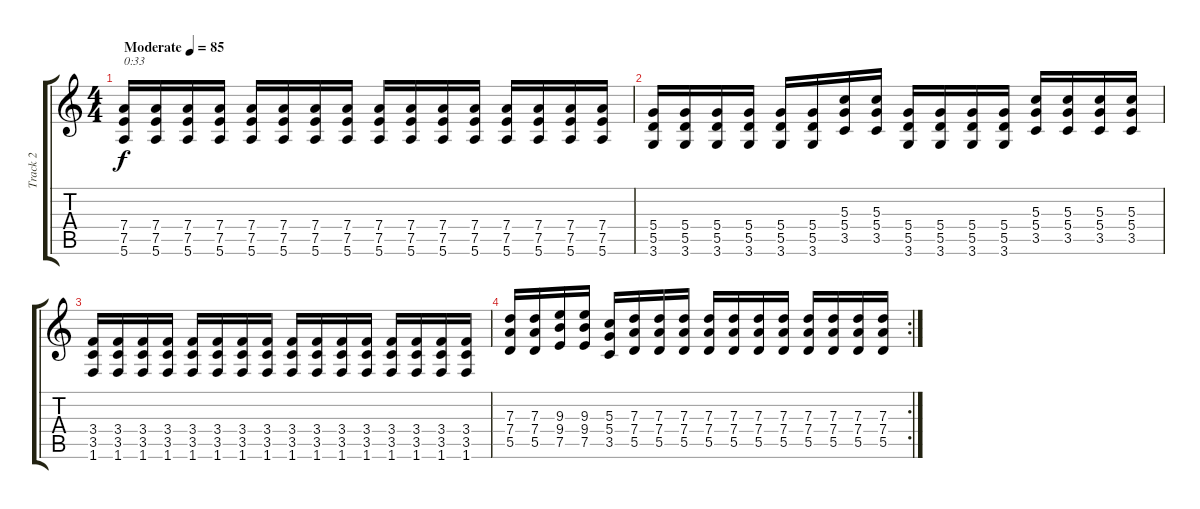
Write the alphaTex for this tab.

\track ("Track 2" "Track 2") {instrument acousticguitarsteel}
\staff {score tabs}
\tuning (E4 B3 G3 D3 A2 E2) {hide}
\ts (4 4)
\tempo (85 "Moderate")
\clef g2
\ks c
(7.4 7.5 5.6).16{txt "0:33" dy f instrument acousticguitarsteel} (7.4 7.5 5.6).16 (7.4 7.5 5.6).16 (7.4 7.5 5.6).16 (7.4 7.5 5.6).16 (7.4 7.5 5.6).16 (7.4 7.5 5.6).16 (7.4 7.5 5.6).16 (7.4 7.5 5.6).16 (7.4 7.5 5.6).16 (7.4 7.5 5.6).16 (7.4 7.5 5.6).16 (7.4 7.5 5.6).16 (7.4 7.5 5.6).16 (7.4 7.5 5.6).16 (7.4 7.5 5.6).16 |
(5.4 5.5 3.6).16 (5.4 5.5 3.6).16 (5.4 5.5 3.6).16 (5.4 5.5 3.6).16 (5.4 5.5 3.6).16 (5.4 5.5 3.6).16 (5.3 5.4 3.5).16 (5.3 5.4 3.5).16 (5.4 5.5 3.6).16 (5.4 5.5 3.6).16 (5.4 5.5 3.6).16 (5.4 5.5 3.6).16 (5.3 5.4 3.5).16 (5.3 5.4 3.5).16 (5.3 5.4 3.5).16 (5.3 5.4 3.5).16 |
(3.4 3.5 1.6).16 (3.4 3.5 1.6).16 (3.4 3.5 1.6).16 (3.4 3.5 1.6).16 (3.4 3.5 1.6).16 (3.4 3.5 1.6).16 (3.4 3.5 1.6).16 (3.4 3.5 1.6).16 (3.4 3.5 1.6).16 (3.4 3.5 1.6).16 (3.4 3.5 1.6).16 (3.4 3.5 1.6).16 (3.4 3.5 1.6).16 (3.4 3.5 1.6).16 (3.4 3.5 1.6).16 (3.4 3.5 1.6).16 |
\rc 2
(7.3 7.4 5.5).16 (7.3 7.4 5.5).16 (9.3 9.4 7.5).16 (9.3 9.4 7.5).16 (5.3 5.4 3.5).16 (7.3 7.4 5.5).16 (7.3 7.4 5.5).16 (7.3 7.4 5.5).16 (7.3 7.4 5.5).16 (7.3 7.4 5.5).16 (7.3 7.4 5.5).16 (7.3 7.4 5.5).16 (7.3 7.4 5.5).16 (7.3 7.4 5.5).16 (7.3 7.4 5.5).16 (7.3 7.4 5.5).16
